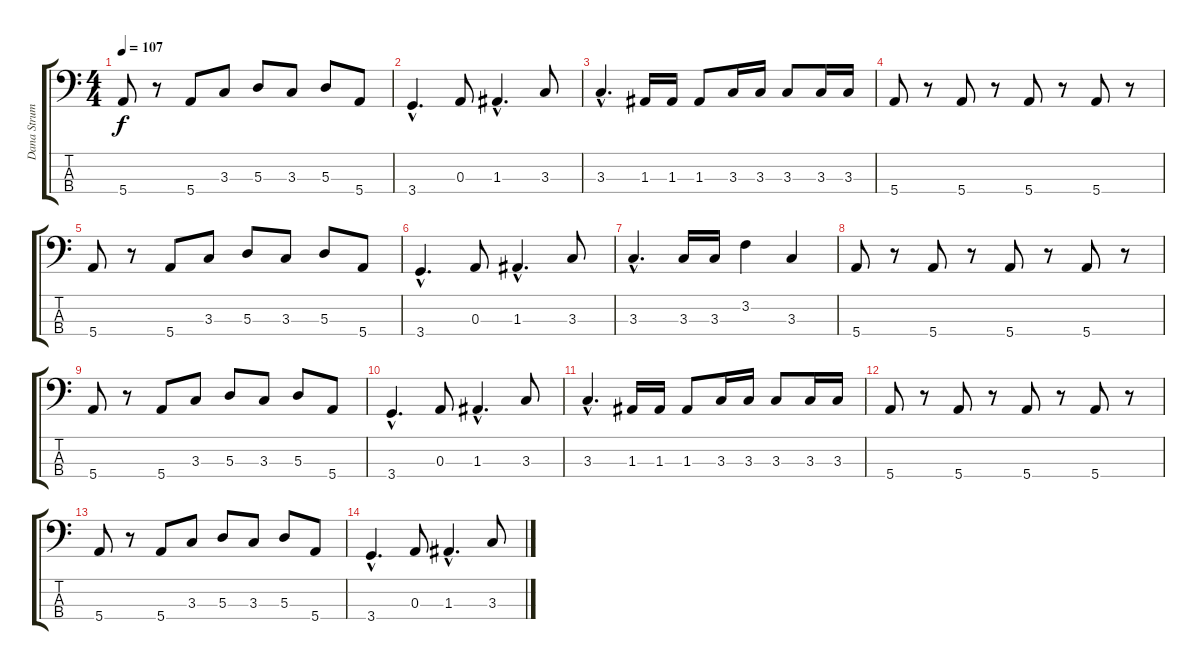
\track ("Dana Strum - bass" "Dana Strum") {instrument electricbassfinger}
\staff {score tabs}
\tuning (G2 D2 A1 E1) {hide}
\ts (4 4)
\tempo 107
\clef f4
\ks c
5.4.8{dy f} r.8 5.4.8 3.3.8 5.3.8 3.3.8 5.3.8 5.4.8 |
3.4{hac}.4{d} 0.3.8 1.3{hac}.4{d} 3.3.8 |
3.3{hac}.4{d} 1.3.16 1.3.16 1.3.8 3.3.16 3.3.16 3.3.8 3.3.16 3.3.16 |
5.4.8 r.8 5.4.8 r.8 5.4.8 r.8 5.4.8 r.8 |
5.4.8 r.8 5.4.8 3.3.8 5.3.8 3.3.8 5.3.8 5.4.8 |
3.4{hac}.4{d} 0.3.8 1.3{hac}.4{d} 3.3.8 |
3.3{hac}.4{d} 3.3.16 3.3.16 3.2.4 3.3.4 |
5.4.8 r.8 5.4.8 r.8 5.4.8 r.8 5.4.8 r.8 |
5.4.8 r.8 5.4.8 3.3.8 5.3.8 3.3.8 5.3.8 5.4.8 |
3.4{hac}.4{d} 0.3.8 1.3{hac}.4{d} 3.3.8 |
3.3{hac}.4{d} 1.3.16 1.3.16 1.3.8 3.3.16 3.3.16 3.3.8 3.3.16 3.3.16 |
5.4.8 r.8 5.4.8 r.8 5.4.8 r.8 5.4.8 r.8 |
5.4.8 r.8 5.4.8 3.3.8 5.3.8 3.3.8 5.3.8 5.4.8 |
3.4{hac}.4{d} 0.3.8 1.3{hac}.4{d} 3.3.8
